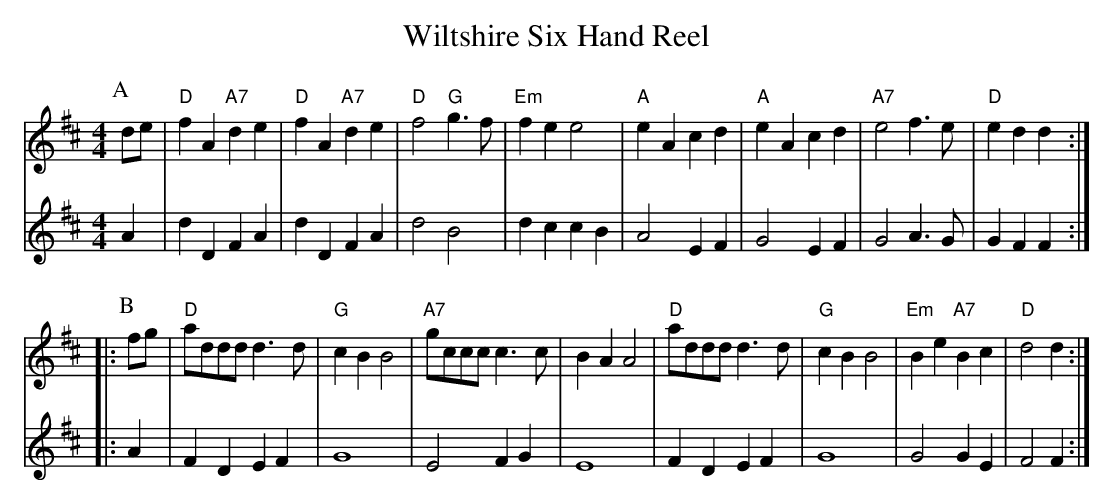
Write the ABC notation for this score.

X:1
T:Wiltshire Six Hand Reel
M:4/4
L:1/4
18:50:55 UT
K:D
V:1
V:2
V:1
P:A
d/2e/2|"D"fA "A7"de|"D"fA "A7"de|"D"f2 "G"g3/2f/2|"Em"fe e2|\
"A"eA cd|"A"eA cd|"A7"e2 f3/2e/2|"D"ed d::
P:B
f/2g/2|"D"a/2d/2d/2d/2 d3/2d/2|"G"cB B2|"A7"g/2c/2c/2c/2 c3/2c/2|\
BAA2| "D"a/2d/2d/2d/2 d3/2d/2|"G"cB B2|"Em"Be "A7"Bc|"D"d2 d:|
V:2
A | dDFA | dDFA | d2B2|dccB| A2EF |G2EF | G2A>G | GFF ::
A | FDEF | G4 | E2FG |E4 | FDEF |G4 |G2GE |F2 F :|
